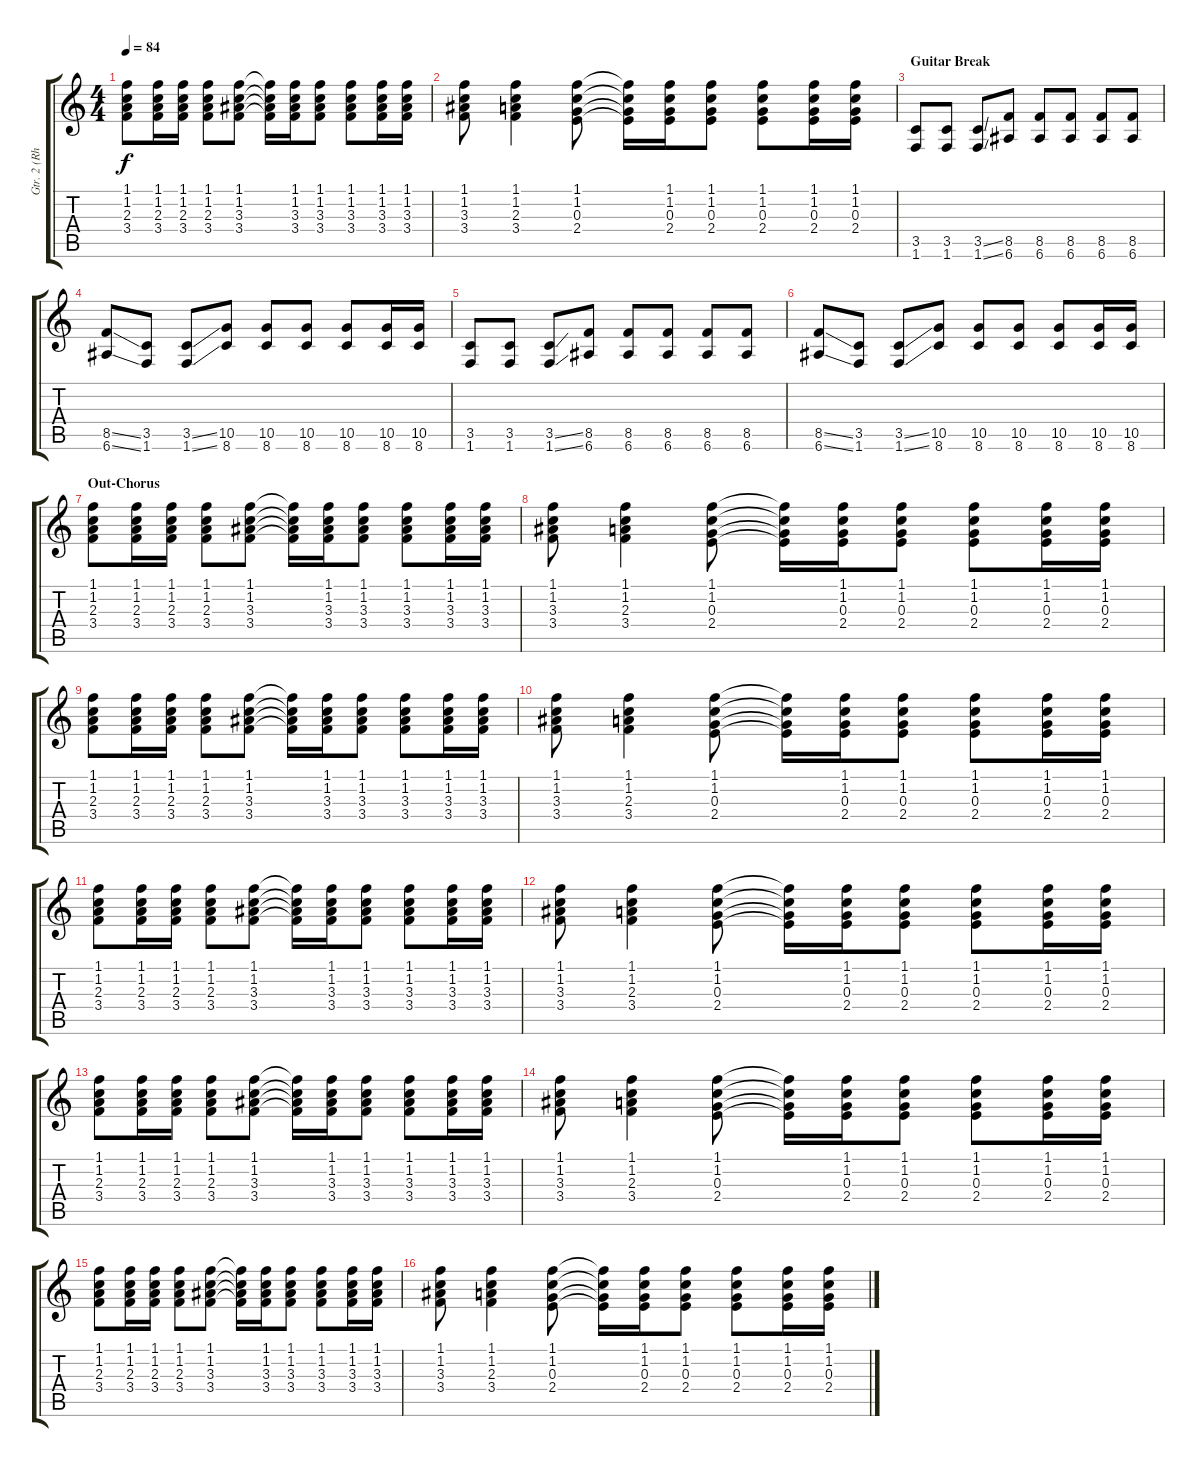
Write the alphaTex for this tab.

\track ("Gtr. 2 (Rhythm)" "Gtr. 2 (Rh") {instrument acousticguitarsteel}
\staff {score tabs}
\tuning (E4 B3 G3 D3 A2 E2) {hide}
\ts (4 4)
\tempo 84
\clef g2
\ks c
(1.1 1.2 2.3 3.4).8{dy f} (1.1 1.2 2.3 3.4).16 (1.1 1.2 2.3 3.4).16 (1.1 1.2 2.3 3.4).8 (1.1 1.2 3.3 3.4).8 (1.1{t} 1.2{t} 3.3{t} 3.4{t}).16 (1.1 1.2 3.3 3.4).16 (1.1 1.2 3.3 3.4).8 (1.1 1.2 3.3 3.4).8 (1.1 1.2 3.3 3.4).16 (1.1 1.2 3.3 3.4).16 |
(1.1 1.2 3.3 3.4).8 (1.1 1.2 2.3 3.4).4 (1.1 1.2 0.3 2.4).8 (1.1{t} 1.2{t} 0.3{t} 2.4{t}).16 (1.1 1.2 0.3 2.4).16 (1.1 1.2 0.3 2.4).8 (1.1 1.2 0.3 2.4).8 (1.1 1.2 0.3 2.4).16 (1.1 1.2 0.3 2.4).16 |
\section ("" "Guitar Break")
(3.5 1.6).8 (3.5 1.6).8 (3.5{ss} 1.6{ss}).8 (8.5 6.6).8 (8.5 6.6).8 (8.5 6.6).8 (8.5 6.6).8 (8.5 6.6).8 |
(8.5{ss} 6.6{ss}).8 (3.5 1.6).8 (3.5{ss} 1.6{ss}).8 (10.5 8.6).8 (10.5 8.6).8 (10.5 8.6).8 (10.5 8.6).8 (10.5 8.6).16 (10.5 8.6).16 |
(3.5 1.6).8 (3.5 1.6).8 (3.5{ss} 1.6{ss}).8 (8.5 6.6).8 (8.5 6.6).8 (8.5 6.6).8 (8.5 6.6).8 (8.5 6.6).8 |
(8.5{ss} 6.6{ss}).8 (3.5 1.6).8 (3.5{ss} 1.6{ss}).8 (10.5 8.6).8 (10.5 8.6).8 (10.5 8.6).8 (10.5 8.6).8 (10.5 8.6).16 (10.5 8.6).16 |
\section ("" "Out-Chorus")
(1.1 1.2 2.3 3.4).8 (1.1 1.2 2.3 3.4).16 (1.1 1.2 2.3 3.4).16 (1.1 1.2 2.3 3.4).8 (1.1 1.2 3.3 3.4).8 (1.1{t} 1.2{t} 3.3{t} 3.4{t}).16 (1.1 1.2 3.3 3.4).16 (1.1 1.2 3.3 3.4).8 (1.1 1.2 3.3 3.4).8 (1.1 1.2 3.3 3.4).16 (1.1 1.2 3.3 3.4).16 |
(1.1 1.2 3.3 3.4).8 (1.1 1.2 2.3 3.4).4 (1.1 1.2 0.3 2.4).8 (1.1{t} 1.2{t} 0.3{t} 2.4{t}).16 (1.1 1.2 0.3 2.4).16 (1.1 1.2 0.3 2.4).8 (1.1 1.2 0.3 2.4).8 (1.1 1.2 0.3 2.4).16 (1.1 1.2 0.3 2.4).16 |
(1.1 1.2 2.3 3.4).8 (1.1 1.2 2.3 3.4).16 (1.1 1.2 2.3 3.4).16 (1.1 1.2 2.3 3.4).8 (1.1 1.2 3.3 3.4).8 (1.1{t} 1.2{t} 3.3{t} 3.4{t}).16 (1.1 1.2 3.3 3.4).16 (1.1 1.2 3.3 3.4).8 (1.1 1.2 3.3 3.4).8 (1.1 1.2 3.3 3.4).16 (1.1 1.2 3.3 3.4).16 |
(1.1 1.2 3.3 3.4).8 (1.1 1.2 2.3 3.4).4 (1.1 1.2 0.3 2.4).8 (1.1{t} 1.2{t} 0.3{t} 2.4{t}).16 (1.1 1.2 0.3 2.4).16 (1.1 1.2 0.3 2.4).8 (1.1 1.2 0.3 2.4).8 (1.1 1.2 0.3 2.4).16 (1.1 1.2 0.3 2.4).16 |
(1.1 1.2 2.3 3.4).8 (1.1 1.2 2.3 3.4).16 (1.1 1.2 2.3 3.4).16 (1.1 1.2 2.3 3.4).8 (1.1 1.2 3.3 3.4).8 (1.1{t} 1.2{t} 3.3{t} 3.4{t}).16 (1.1 1.2 3.3 3.4).16 (1.1 1.2 3.3 3.4).8 (1.1 1.2 3.3 3.4).8 (1.1 1.2 3.3 3.4).16 (1.1 1.2 3.3 3.4).16 |
(1.1 1.2 3.3 3.4).8 (1.1 1.2 2.3 3.4).4 (1.1 1.2 0.3 2.4).8 (1.1{t} 1.2{t} 0.3{t} 2.4{t}).16 (1.1 1.2 0.3 2.4).16 (1.1 1.2 0.3 2.4).8 (1.1 1.2 0.3 2.4).8 (1.1 1.2 0.3 2.4).16 (1.1 1.2 0.3 2.4).16 |
(1.1 1.2 2.3 3.4).8 (1.1 1.2 2.3 3.4).16 (1.1 1.2 2.3 3.4).16 (1.1 1.2 2.3 3.4).8 (1.1 1.2 3.3 3.4).8 (1.1{t} 1.2{t} 3.3{t} 3.4{t}).16 (1.1 1.2 3.3 3.4).16 (1.1 1.2 3.3 3.4).8 (1.1 1.2 3.3 3.4).8 (1.1 1.2 3.3 3.4).16 (1.1 1.2 3.3 3.4).16 |
(1.1 1.2 3.3 3.4).8 (1.1 1.2 2.3 3.4).4 (1.1 1.2 0.3 2.4).8 (1.1{t} 1.2{t} 0.3{t} 2.4{t}).16 (1.1 1.2 0.3 2.4).16 (1.1 1.2 0.3 2.4).8 (1.1 1.2 0.3 2.4).8 (1.1 1.2 0.3 2.4).16 (1.1 1.2 0.3 2.4).16 |
(1.1 1.2 2.3 3.4).8 (1.1 1.2 2.3 3.4).16 (1.1 1.2 2.3 3.4).16 (1.1 1.2 2.3 3.4).8 (1.1 1.2 3.3 3.4).8 (1.1{t} 1.2{t} 3.3{t} 3.4{t}).16 (1.1 1.2 3.3 3.4).16 (1.1 1.2 3.3 3.4).8 (1.1 1.2 3.3 3.4).8 (1.1 1.2 3.3 3.4).16 (1.1 1.2 3.3 3.4).16 |
(1.1 1.2 3.3 3.4).8 (1.1 1.2 2.3 3.4).4 (1.1 1.2 0.3 2.4).8 (1.1{t} 1.2{t} 0.3{t} 2.4{t}).16 (1.1 1.2 0.3 2.4).16 (1.1 1.2 0.3 2.4).8 (1.1 1.2 0.3 2.4).8 (1.1 1.2 0.3 2.4).16 (1.1 1.2 0.3 2.4).16
